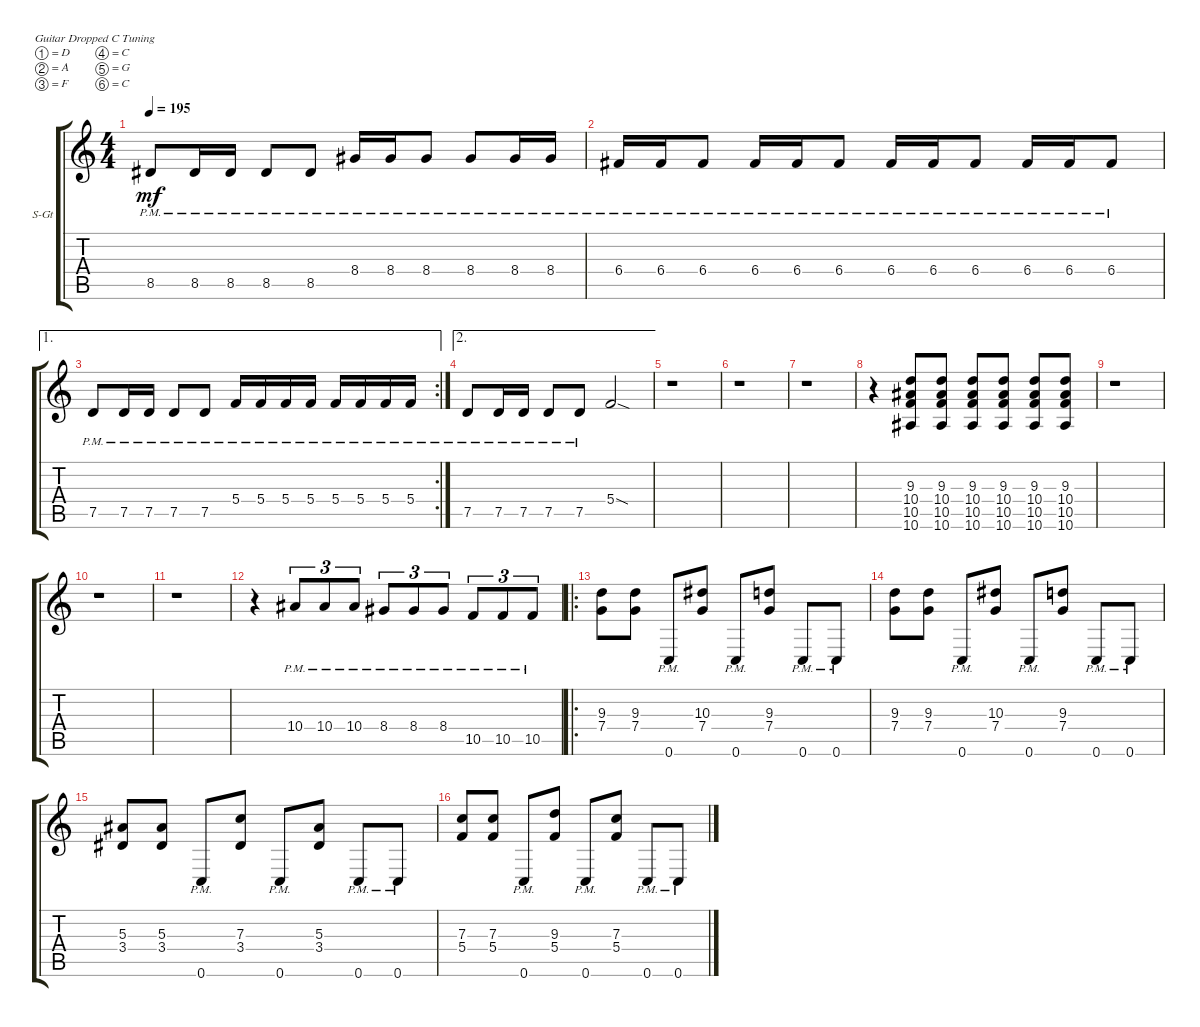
\defaultSystemsLayout 4
\bracketExtendMode groupsimilarinstruments
\firstSystemTrackNameOrientation horizontal
\otherSystemsTrackNameOrientation horizontal
\track ("Guitar 1" "S-Gt") {instrument acousticguitarsteel}
\staff {score tabs}
\tuning (D4 A3 F3 C3 G2 C2)
\ts (4 4)
\tempo 195
\clef g2
\ks c
8.5{pm}.8{dy mf} 8.5{pm}.16 8.5{pm}.16 8.5{pm}.8 8.5{pm}.8 8.4{pm}.16 8.4{pm}.16 8.4{pm}.8 8.4{pm}.8 8.4{pm}.16 8.4{pm}.16 |
6.4{pm}.16 6.4{pm}.16 6.4{pm}.8 6.4{pm}.16 6.4{pm}.16 6.4{pm}.8 6.4{pm}.16 6.4{pm}.16 6.4{pm}.8 6.4{pm}.16 6.4{pm}.16 6.4{pm}.8 |
\ae 1
\rc 2
7.5{pm}.8 7.5{pm}.16 7.5{pm}.16 7.5{pm}.8 7.5{pm}.8 5.4{pm}.16 5.4{pm}.16 5.4{pm}.16 5.4{pm}.16 5.4{pm}.16 5.4{pm}.16 5.4{pm}.16 5.4{pm}.16 |
\ae 2
7.5{pm}.8 7.5{pm}.16 7.5{pm}.16 7.5{pm}.8 7.5{pm}.8 5.4{sod}.2 |
r.1 |
r.1 |
r.1 |
r.4 (10.6 10.5 10.4 9.3).8 (10.6 10.5 10.4 9.3).8 (10.6 10.5 10.4 9.3).8 (10.6 10.5 10.4 9.3).8 (10.6 10.5 10.4 9.3).8 (10.6 10.5 10.4 9.3).8 |
r.1 |
r.1 |
r.1 |
r.4 10.4{pm}.8{tu (3 2)} 10.4{pm}.8{tu (3 2)} 10.4{pm}.8{tu (3 2)} 8.4{pm}.8{tu (3 2)} 8.4{pm}.8{tu (3 2)} 8.4{pm}.8{tu (3 2)} 10.5{pm}.8{tu (3 2)} 10.5{pm}.8{tu (3 2)} 10.5{pm}.8{tu (3 2)} |
\ro
(7.4 9.3).8 (9.3 7.4).8 0.6{pm}.8 (7.4 10.3).8 0.6{pm}.8 (7.4 9.3).8 0.6{pm}.8 0.6{pm}.8 |
(7.4 9.3).8 (9.3 7.4).8 0.6{pm}.8 (7.4 10.3).8 0.6{pm}.8 (7.4 9.3).8 0.6{pm}.8 0.6{pm}.8 |
(3.4 5.3).8 (5.3 3.4).8 0.6{pm}.8 (3.4 7.3).8 0.6{pm}.8 (3.4 5.3).8 0.6{pm}.8 0.6{pm}.8 |
(5.4 7.3).8 (7.3 5.4).8 0.6{pm}.8 (5.4 9.3).8 0.6{pm}.8 (5.4 7.3).8 0.6{pm}.8 0.6{pm}.8
